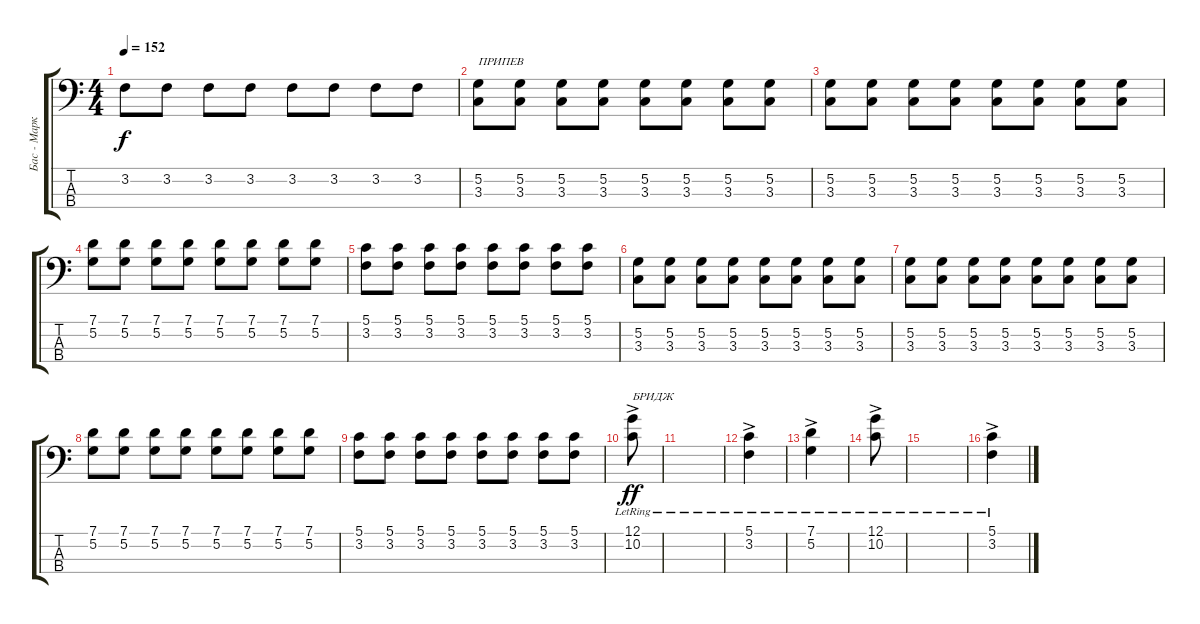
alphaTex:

\track ("Бас - Марк Хоппус" "Бас - Марк") {instrument electricbasspick}
\staff {score tabs}
\tuning (G2 D2 A1 E1) {hide}
\ts (4 4)
\tempo 152
\clef f4
\ks c
3.2.8{dy f} 3.2.8 3.2.8 3.2.8 3.2.8 3.2.8 3.2.8 3.2.8 |
(5.2 3.3).8{txt "ПРИПЕВ"} (5.2 3.3).8 (5.2 3.3).8 (5.2 3.3).8 (5.2 3.3).8 (5.2 3.3).8 (5.2 3.3).8 (5.2 3.3).8 |
(5.2 3.3).8 (5.2 3.3).8 (5.2 3.3).8 (5.2 3.3).8 (5.2 3.3).8 (5.2 3.3).8 (5.2 3.3).8 (5.2 3.3).8 |
(7.1 5.2).8 (7.1 5.2).8 (7.1 5.2).8 (7.1 5.2).8 (7.1 5.2).8 (7.1 5.2).8 (7.1 5.2).8 (7.1 5.2).8 |
(5.1 3.2).8 (5.1 3.2).8 (5.1 3.2).8 (5.1 3.2).8 (5.1 3.2).8 (5.1 3.2).8 (5.1 3.2).8 (5.1 3.2).8 |
(5.2 3.3).8 (5.2 3.3).8 (5.2 3.3).8 (5.2 3.3).8 (5.2 3.3).8 (5.2 3.3).8 (5.2 3.3).8 (5.2 3.3).8 |
(5.2 3.3).8 (5.2 3.3).8 (5.2 3.3).8 (5.2 3.3).8 (5.2 3.3).8 (5.2 3.3).8 (5.2 3.3).8 (5.2 3.3).8 |
(7.1 5.2).8 (7.1 5.2).8 (7.1 5.2).8 (7.1 5.2).8 (7.1 5.2).8 (7.1 5.2).8 (7.1 5.2).8 (7.1 5.2).8 |
(5.1 3.2).8 (5.1 3.2).8 (5.1 3.2).8 (5.1 3.2).8 (5.1 3.2).8 (5.1 3.2).8 (5.1 3.2).8 (5.1 3.2).8 |
(12.1{ac lr} 10.2{ac lr}).8{txt "БРИДЖ" dy ff} |
|
(5.1{ac lr} 3.2{ac lr}).4 |
(7.1{ac lr} 5.2{ac lr}).4 |
(12.1{ac lr} 10.2{ac lr}).8 |
|
(5.1{ac lr} 3.2{ac lr}).4
